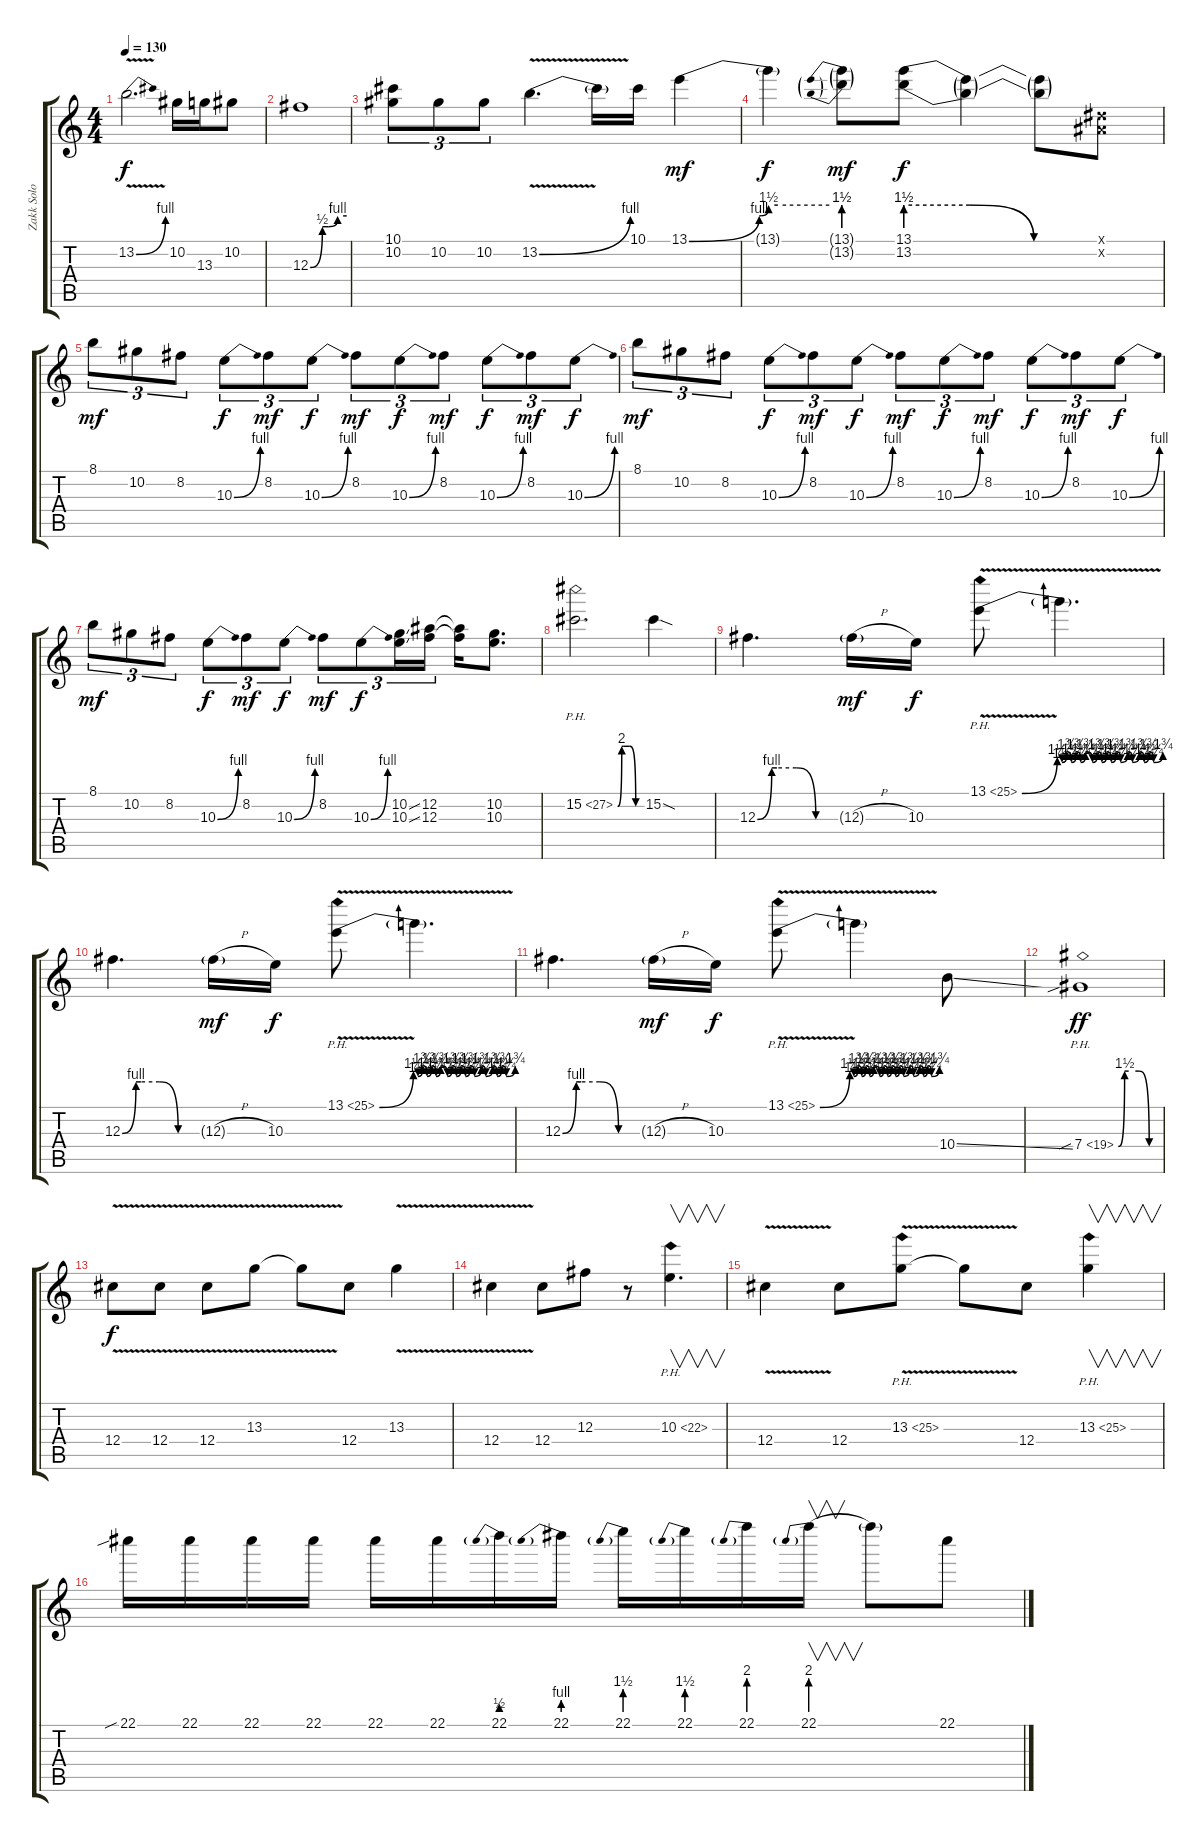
\track ("Zakk Solo" "Zakk Solo") {instrument overdrivenguitar}
\staff {score tabs}
\tuning (Eb4 Bb3 Gb3 Db3 Ab2 Db2) {hide}
\ts (4 4)
\tempo 130
\clef g2
\ks c
13.2{be (bend 0 0 60 4) v}.2{d dy f} 10.2.16 13.3.16 10.2.8 |
12.3{be (custom 0 0 20 2 30 2 45 4 60 4)}.1 |
(10.1 10.2).8{tu (3 2)} 10.2.8{tu (3 2)} 10.2.8{tu (3 2)} 13.2{be (bend 0 0 60 4) v}.4{d} 13.2{t}.16 10.1.16 13.1{be (custom 0 0 30 4 34 6 38 6 60 6)}.4{dy mf} |
13.1{t}.4{dy f} (13.1{be (prebend 0 6 60 6) g} 13.2{be (prebend 0 6 60 6) g}).8{dy mf} (13.1{be (custom 0 6 20 6 40 0 60 0)} 13.2{be (custom 0 6 20 6 40 0 60 0)}).8{dy f} (13.1{t} 13.2{t}).4 (13.1{t} 13.2{t}).8 (0.1{x} 0.2{x}).8 |
8.1.8{tu (3 2) dy mf} 10.2.8{tu (3 2)} 8.2.8{tu (3 2)} 10.3{be (bend 0 0 60 4)}.8{tu (3 2) dy f} 8.2.8{tu (3 2) dy mf} 10.3{be (bend 0 0 60 4)}.8{tu (3 2) dy f} 8.2.8{tu (3 2) dy mf} 10.3{be (bend 0 0 60 4)}.8{tu (3 2) dy f} 8.2.8{tu (3 2) dy mf} 10.3{be (bend 0 0 60 4)}.8{tu (3 2) dy f} 8.2.8{tu (3 2) dy mf} 10.3{be (bend 0 0 60 4)}.8{tu (3 2) dy f} |
8.1.8{tu (3 2) dy mf} 10.2.8{tu (3 2)} 8.2.8{tu (3 2)} 10.3{be (bend 0 0 60 4)}.8{tu (3 2) dy f} 8.2.8{tu (3 2) dy mf} 10.3{be (bend 0 0 60 4)}.8{tu (3 2) dy f} 8.2.8{tu (3 2) dy mf} 10.3{be (bend 0 0 60 4)}.8{tu (3 2) dy f} 8.2.8{tu (3 2) dy mf} 10.3{be (bend 0 0 60 4)}.8{tu (3 2) dy f} 8.2.8{tu (3 2) dy mf} 10.3{be (bend 0 0 60 4)}.8{tu (3 2) dy f} |
8.1.8{tu (3 2) dy mf} 10.2.8{tu (3 2)} 8.2.8{tu (3 2)} 10.3{be (bend 0 0 60 4)}.8{tu (3 2) dy f} 8.2.8{tu (3 2) dy mf} 10.3{be (bend 0 0 60 4)}.8{tu (3 2) dy f} 8.2.8{tu (3 2) dy mf} 10.3{be (bend 0 0 60 4)}.8{tu (3 2) dy f} (10.2{ss} 10.3{ss}).16{tu (3 2)} (12.2 12.3).16{tu (3 2)} (12.2{t} 12.3{t}).16 (10.2 10.3).8{d} |
15.2{be (custom 0 0 10 8 15 8 30 8 45 0 60 0) ph 12}.2{d} 15.2{sod}.4 |
12.3{be (custom 0 0 11 4 15 4 30 4 45 0 60 0)}.4{d} 12.3{h g}.16{dy mf} 10.3.16{dy f} 13.1{be (custom 0 0 15 6 17 5 19 7 21 5 23 7 25 5 27 7 30 5 32 7 34 5 36 7 38 5 40 7 42 5 45 7 47 5 50 7 52 5 54 7 56 5 60 7) ph 12 v}.8 13.1{t}.4{d} |
12.3{be (custom 0 0 11 4 15 4 30 4 45 0 60 0)}.4{d} 12.3{h g}.16{dy mf} 10.3.16{dy f} 13.1{be (custom 0 0 15 6 17 5 19 7 21 5 23 7 25 5 27 7 30 5 32 7 34 5 36 7 38 5 40 7 42 5 45 7 47 5 50 7 52 5 54 7 56 5 60 7) ph 12 v}.8 13.1{t}.4{d} |
12.3{be (custom 0 0 11 4 15 4 30 4 45 0 60 0)}.4{d} 12.3{h g}.16{dy mf} 10.3.16{dy f} 13.1{be (custom 0 0 15 6 17 5 19 7 21 5 23 7 25 5 27 7 30 5 32 7 34 5 36 7 38 5 40 7 42 5 45 7 47 5 50 7 52 5 54 7 56 5 60 7) ph 12 v}.8 13.1{t}.4 10.4{ss}.8 |
7.4{be (custom 0 0 9 6 15 6 30 6 45 0 60 0) ph 12 sib}.1{dy ff} |
12.4{v}.8{dy f} 12.4{v}.8 12.4{v}.8 13.3{v}.8 13.3{t}.8 12.4.8 13.3{v}.4 |
12.4{v}.4 12.4.8 12.3.8 r.8 10.3{ph 12}.4{v d} |
12.4{v}.4 12.4.8 13.3{ph 12 v}.8 13.3{t}.8 12.4.8 13.3{ph 12}.4{v} |
22.1{sib}.16 22.1.16 22.1.16 22.1.16 22.1.16 22.1.16 22.1{be (prebend 0 2 60 2)}.16 22.1{be (prebend 0 4 60 4)}.16 22.1{be (prebend 0 6 60 6)}.16 22.1{be (prebend 0 6 60 6)}.16 22.1{be (prebend 0 8 60 8)}.16 22.1{be (prebend 0 8 60 8)}.16{v} 22.1{t}.8 22.1.8
